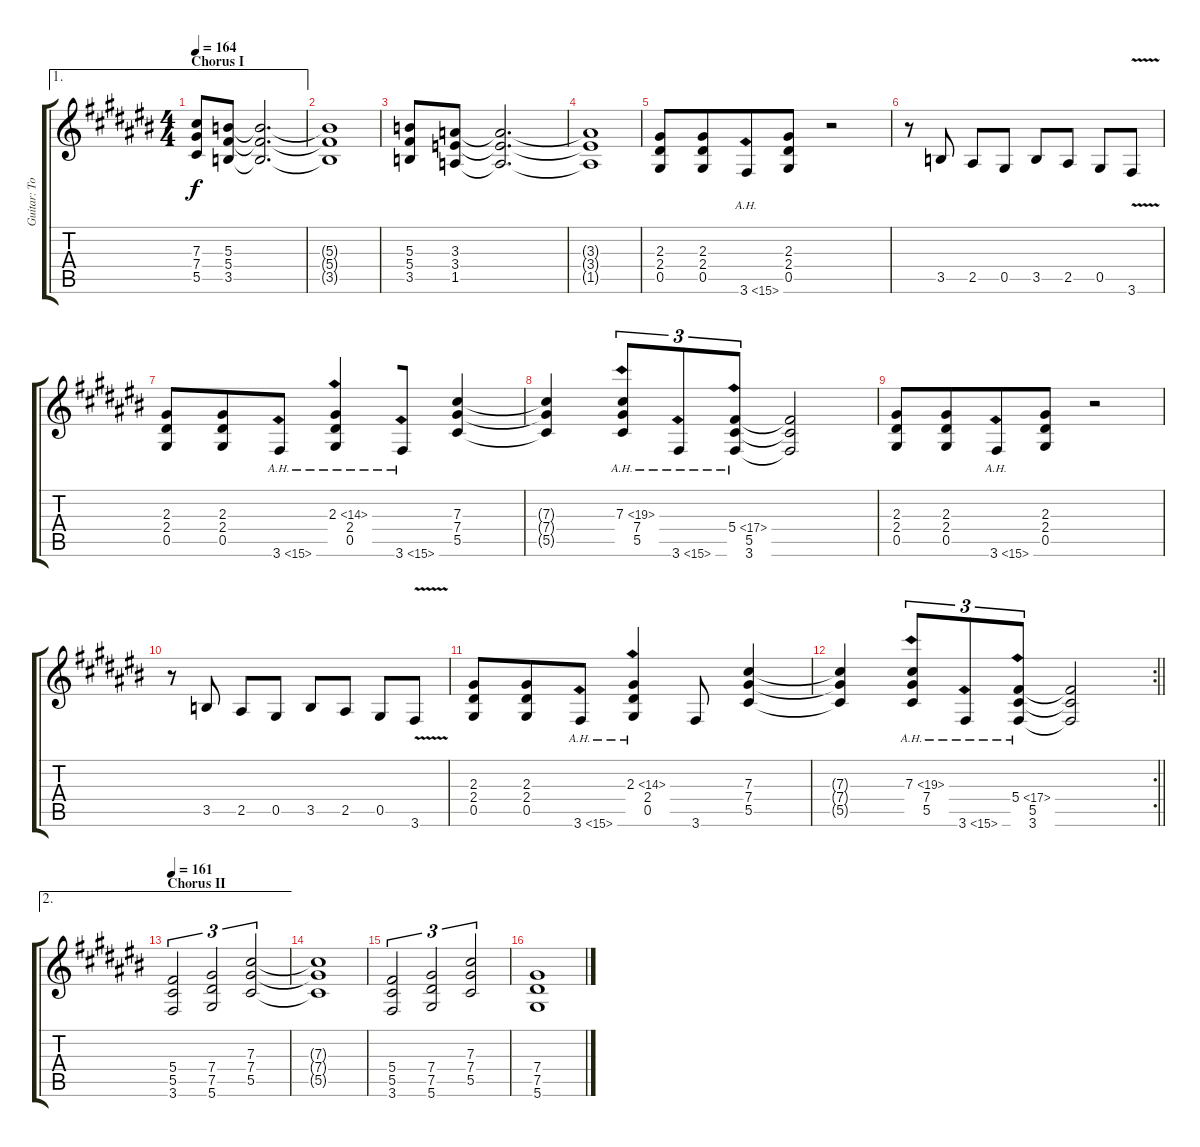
\track ("Guitar: Tony" "Guitar: To") {instrument distortionguitar}
\staff {score tabs}
\tuning (Eb4 Bb3 Gb3 Db3 Ab2 Eb2) {hide}
\ae 1
\ts (4 4)
\section ("" "Chorus I")
\tempo 164
\clef g2
\ks c#
(7.3 7.4 5.5).8{dy f} (5.3 5.4 3.5).8 (5.3{t} 5.4{t} 3.5{t}).2{d} |
(5.3{t} 5.4{t} 3.5{t}).1 |
(5.3 5.4 3.5).8 (3.3 3.4 1.5).8 (3.3{t} 3.4{t} 1.5{t}).2{d} |
(3.3{t} 3.4{t} 1.5{t}).1 |
(2.3 2.4 0.5).8 (2.3 2.4 0.5).8{beam merge} 3.6{ah 12}.8 (2.3 2.4 0.5).8 r.2 |
r.8 3.5.8 2.5.8 0.5.8 3.5.8 2.5.8 0.5.8 3.6{v}.8 |
(2.3 2.4 0.5).8 (2.3 2.4 0.5).8{beam merge} 3.6{ah 12}.8 (2.3{ah 12} 2.4 0.5).4{beam merge} 3.6{ah 12}.8 (7.3 7.4 5.5).4 |
(7.3{t} 7.4{t} 5.5{t}).4 (7.3{ah 12} 7.4 5.5).8{tu (3 2) beam merge} 3.6{ah 12}.8{tu (3 2)} (5.4{ah 12} 5.5 3.6).8{tu (3 2)} (5.4{t} 5.5{t} 3.6{t}).2 |
(2.3 2.4 0.5).8 (2.3 2.4 0.5).8{beam merge} 3.6{ah 12}.8 (2.3 2.4 0.5).8 r.2 |
r.8 3.5.8 2.5.8 0.5.8 3.5.8 2.5.8 0.5.8 3.6{v}.8 |
(2.3 2.4 0.5).8 (2.3 2.4 0.5).8{beam merge} 3.6{ah 12}.8 (2.3{ah 12} 2.4 0.5).4 3.6.8 (7.3 7.4 5.5).4 |
\rc 2
\barLineRight lightlight
(7.3{t} 7.4{t} 5.5{t}).4 (7.3{ah 12} 7.4 5.5).8{tu (3 2) beam merge} 3.6{ah 12}.8{tu (3 2)} (5.4{ah 12} 5.5 3.6).8{tu (3 2)} (5.4{t} 5.5{t} 3.6{t}).2 |
\ae 2
\section ("" "Chorus II")
\tempo 161
(5.4 5.5 3.6).2{tu (3 2)} (7.4 7.5 5.6).2{tu (3 2)} (7.3 7.4 5.5).2{tu (3 2)} |
(7.3{t} 7.4{t} 5.5{t}).1 |
(5.4 5.5 3.6).2{tu (3 2)} (7.4 7.5 5.6).2{tu (3 2)} (7.3 7.4 5.5).2{tu (3 2)} |
(7.4 7.5 5.6).1
